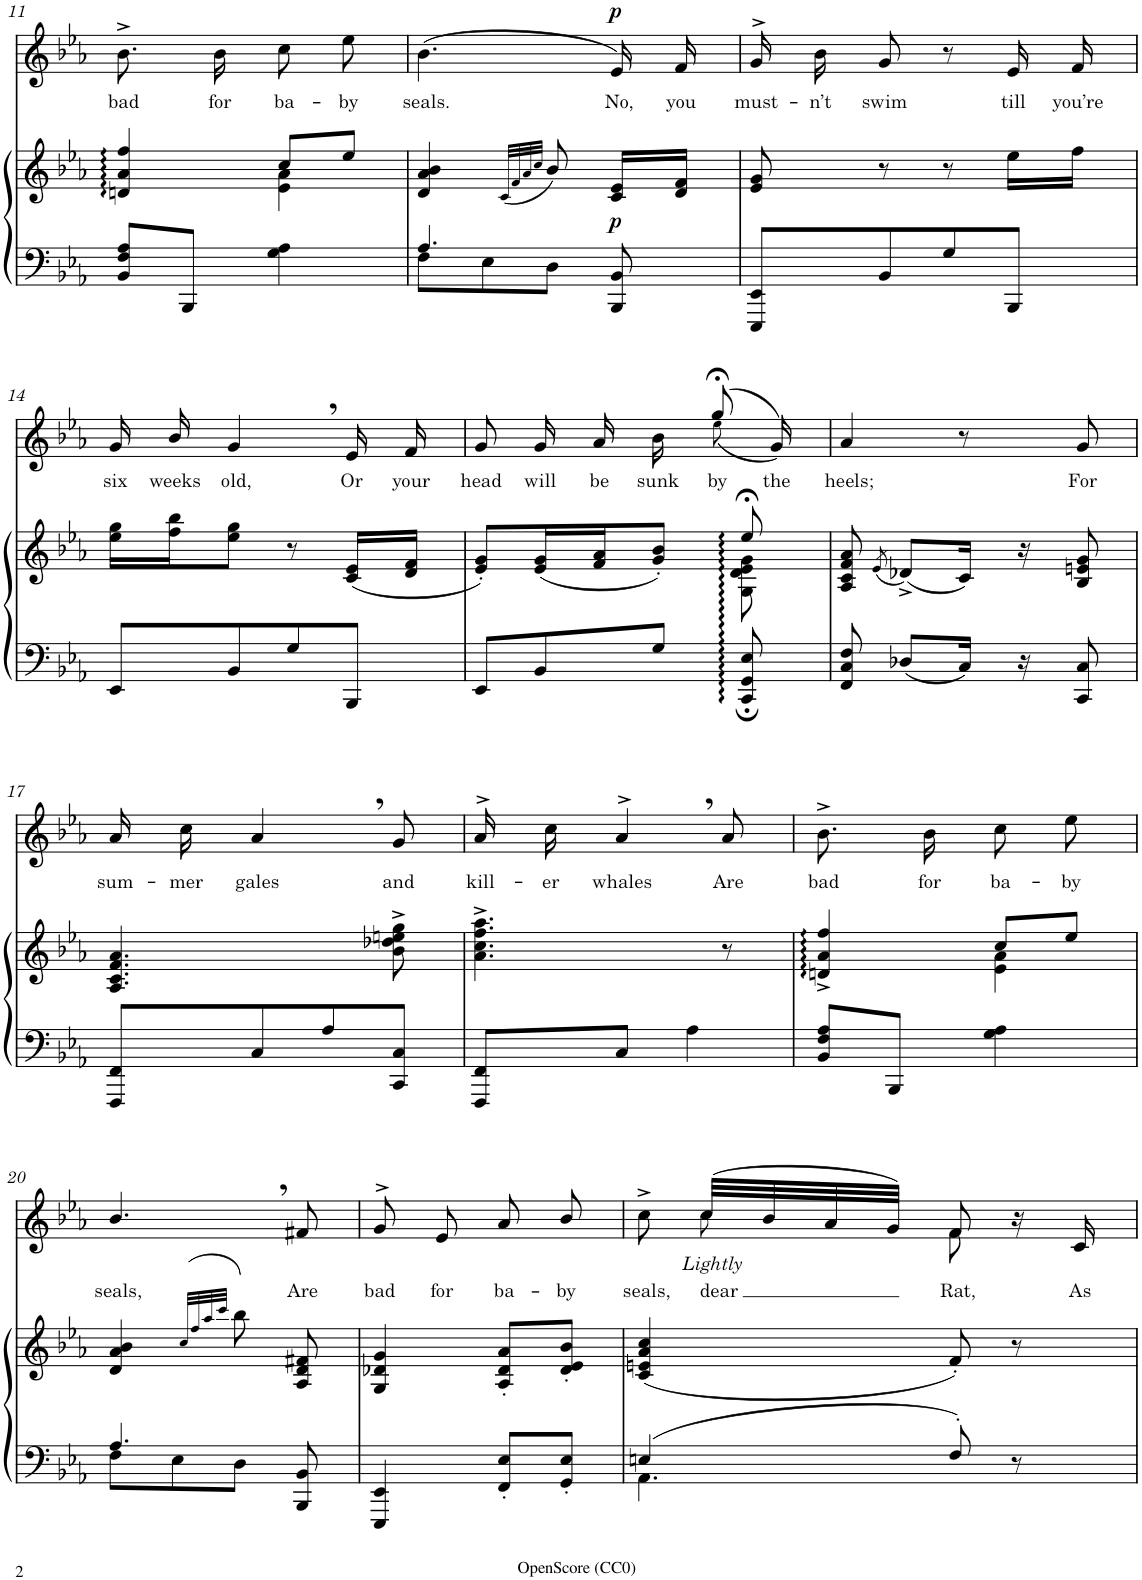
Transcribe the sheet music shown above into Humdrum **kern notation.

**kern	**kern	**dynam	**kern	**text	**dynam
*part2	*part2	*part2	*part1	*part1	*part1
*staff3	*staff2	*staff2/3	*staff1	*staff1	*staff1
*I"Piano	*	*	*I"Voice	*	*
*I'Pno	*	*	*	*	*
!!LO:PB:g=z
*clefF4	*clefG2	*	*clefG2	*	*
*k[b-e-a-]	*k[b-e-a-]	*	*k[b-e-a-]	*	*
*M2/4	*M2/4	*	*M2/4	*	*
=11	=11	=11	=11	=11	=11
*	*^	*	*	*	*
!	!	!	!	!	!LO:LY:b	!
8BB-/ 8F/ 8A-/L	4dn/ 4a-/ 4ff/	4ryy	.	8.b-^\	bad	.
8BBB-/J	.	.	.	.	.	.
!	!	!	!	!	!LO:LY:b	!
.	.	.	.	16b-\	for	.
!	!	!	!	!	!LO:LY:b	!
4G\ 4A-\	8cc/L	4e-\ 4a-\	.	8cc\	ba-	.
!	!	!	!	!	!LO:LY:b	!
.	8ee-/J	.	.	8ee-\	-by	.
*	*v	*v	*	*	*	*
=12	=12	=12	=12	=12	=12
*^	*	*	*	*	*
!	!	!	!	!	!LO:LY:b	!
4.A-/	8F\L	4d/ 4a-/ 4b-/	.	(4.b-\	seals.	.
.	8E-\	.	.	.	.	.
.	.	(32qc/LLL	.	.	.	.
.	.	32qf/	.	.	.	.
.	.	32qa-/	.	.	.	.
.	.	32qcc/JJJ	.	.	.	.
.	8D\J	8b-/)	.	.	.	.
!	!	!	!LO:DY:b	!	!LO:LY:b	!LO:DY:a
8BBB-/ 8BB-/	8ryy	16c/ 16e-/LL	p	16e-/)	No,	p
!	!	!	!	!	!LO:LY:b	!
.	.	16d/ 16f/JJ	.	16f/	you	.
*v	*v	*	*	*	*	*
=13	=13	=13	=13	=13	=13
!	!	!	!	!LO:LY:b	!
8EEE-/ 8EE-/L	8e-/ 8g/	.	16g^>/	must-	.
!	!	!	!	!LO:LY:b	!
.	.	.	16b-\	-n’t	.
!	!	!	!	!LO:LY:b	!
8BB-/	8r	.	8g/	swim	.
8G/	8r	.	8r	.	.
!	!	!	!	!LO:LY:b	!
8BBB-/J	16ee-\LL	.	16e-/	till	.
!	!	!	!	!LO:LY:b	!
.	16ff\JJ	.	16f/	you’re	.
!!LO:LB:g=z
=14	=14	=14	=14	=14	=14
!	!	!	!	!LO:LY:b	!
8EE-/L	16ee-\ 16gg\LL	.	16g/	six	.
!	!	!	!	!LO:LY:b	!
.	16ff\ 16bb-\J	.	16b-/	weeks	.
!	!	!	!	!LO:LY:b	!
8BB-/	8ee-\ 8gg\J	.	4g,/	old,	.
8G/	8r	.	.	.	.
!	!	!	!	!LO:LY:b	!
8BBB-/J	(16c/ 16e-/LL	.	16e-/	Or	.
!	!	!	!	!LO:LY:b	!
.	16d/ 16f/JJ	.	16f/	your	.
=15	=15	=15	=15	=15	=15
*	*^	*	*	*	*
!	!	!	!	!	!LO:LY:b	!
*	*	*	*	*^	*	*
8EE-/L	8e-/'< 8g/'<L)	4.ryy	.	8g/	4ryy	head	.
!	!	!	!	!	!	!LO:LY:b	!
8BB-/	(16e-/ 16g/L	.	.	16g/	.	will	.
!	!	!	!	!	!	!LO:LY:b	!
.	16f/ 16a-/J	.	.	16a-/	.	be	.
!	!	!	!	!	!	!LO:LY:b	!
8G/J	8g/'< 8b-/'<J)	.	.	16b-\	16ryy	sunk	.
!	!	!	!	!	!	!LO:LY:b	!
.	.	.	.	(8gg;</	(8ee-\	by	.
8CC/; 8GG/; 8E-/;	8ee-;</	8G\ 8d\ 8e-\ 8g\	.	.	.	.	.
!	!	!	!	!	!	!LO:LY:b	!
.	.	.	.	(16g/)	16ryy	the	.
*	*v	*v	*	*	*	*	*
=16	=16	=16	=16	=16	=16	=16
!	!	!	!	!	!LO:LY:b	!
*	*	*	*v	*v	*	*
8FF/ 8C/ 8F/	8A-/ 8c/ 8f/ 8a-/	.	4a-/	heels;	.
.	(8qe-/	.	.	.	.
8D-X/L	(8d-X^/L)	.	.	.	.
16C/Jk	16c/Jk)	.	8r	.	.
16r	16r	.	.	.	.
!	!	!	!	!LO:LY:b	!
8CC/ 8C/	8B-/ 8en/ 8g/	.	8g/	For	.
!!LO:LB:g=z
=17	=17	=17	=17	=17	=17
!	!	!	!	!LO:LY:b	!
8FFF/ 8FF/L	4.A-/ 4.c/ 4.f/ 4.a-/	.	16a-/	sum-	.
!	!	!	!	!LO:LY:b	!
.	.	.	16cc\	-mer	.
!	!	!	!	!LO:LY:b	!
8C/	.	.	4a-,/	gales	.
8A-/	.	.	.	.	.
!	!	!	!	!LO:LY:b	!
8CC/ 8C/J	8b-\^ 8dd-X\^ 8een\^ 8gg\^	.	8g/	and	.
=18	=18	=18	=18	=18	=18
!	!	!	!	!LO:LY:b	!
8FFF/ 8FF/L	4.a-\^ 4.cc\^ 4.ff\^ 4.aa-\^	.	16a-^>/	kill-	.
!	!	!	!	!LO:LY:b	!
.	.	.	16cc\	-er	.
!	!	!	!	!LO:LY:b	!
8C/J	.	.	4a-^>,/	whales	.
4A-\	.	.	.	.	.
!	!	!	!	!LO:LY:b	!
.	8r	.	8a-/	Are	.
=19	=19	=19	=19	=19	=19
*	*^	*	*	*	*
!	!	!	!	!	!LO:LY:b	!
8BB-/ 8F/ 8A-/L	4dn/^ 4a-/^ 4ff/^	4ryy	.	8.b-^\	bad	.
8BBB-/J	.	.	.	.	.	.
!	!	!	!	!	!LO:LY:b	!
.	.	.	.	16b-\	for	.
!	!	!	!	!	!LO:LY:b	!
4G\ 4A-\	8cc/L	4e-\ 4a-\	.	8cc\	ba-	.
!	!	!	!	!	!LO:LY:b	!
.	8ee-/J	.	.	8ee-\	-by	.
*	*v	*v	*	*	*	*
!!LO:LB:g=z
=20	=20	=20	=20	=20	=20
*^	*	*	*	*	*
!	!	!	!	!	!LO:LY:b	!
4.A-/	8F\L	4d/ 4a-/ 4b-/	.	4.b-,/	seals,	.
.	8E-\	.	.	.	.	.
.	.	(>32qcc/LLL	.	.	.	.
.	.	32qff/	.	.	.	.
.	.	32qaa-/	.	.	.	.
.	.	32qccc/JJJ	.	.	.	.
.	8D\J	8bb-\)	.	.	.	.
!	!	!	!	!	!LO:LY:b	!
8BBB-/ 8BB-/	8ryy	8A-/ 8d/ 8f#X/	.	8f#X/	Are	.
=21	=21	=21	=21	=21	=21	=21
!	!	!	!	!	!LO:LY:b	!
*v	*v	*	*	*	*	*
4EEE-/ 4EE-/	4G/ 4d-X/ 4g/	.	8g^>/	bad	.
!	!	!	!	!LO:LY:b	!
.	.	.	8e-/	for	.
!	!	!	!	!LO:LY:b	!
8FF/' 8E-/'L	8A-/' 8d-/' 8a-/'L	.	8a-/	ba-	.
!	!	!	!	!LO:LY:b	!
8GG/' 8E-/'J	8d-/' 8e-/' 8b-/'J	.	8b-/	-by	.
=22	=22	=22	=22	=22	=22
*^	*	*	*	*	*
!	!	!	!	!	!LO:LY:b	!
*	*	*	*	*^	*	*
4En/	4.AA-\	(4c/ 4en/ 4a-/ 4cc/	.	8cc^>\	8ryy	seals,	.
!	!	!	!	!LO:TX:b:i:t=Lightly	!	!	!
!	!	!	!	!	!	!LO:LY:b	!
.	.	.	.	32cc/LLL	8cc!\	dear	.
.	.	.	.	32b-/	.	.	.
.	.	.	.	32a-/	.	.	.
.	.	.	.	32g/JJJ)	.	.	.
!	!	!	!	!	!	!LO:LY:b	!
8F'/	.	8f'/)	.	8f/	8f\	Rat,	.
8r	8ryy	8r	.	16r	8ryy	.	.
!	!	!	!	!	!	!LO:LY:b	!
.	.	.	.	16c/	.	As	.
*v	*v	*	*	*v	*v	*	*
=	=	=	=	=	=
*-	*-	*-	*-	*-	*-
